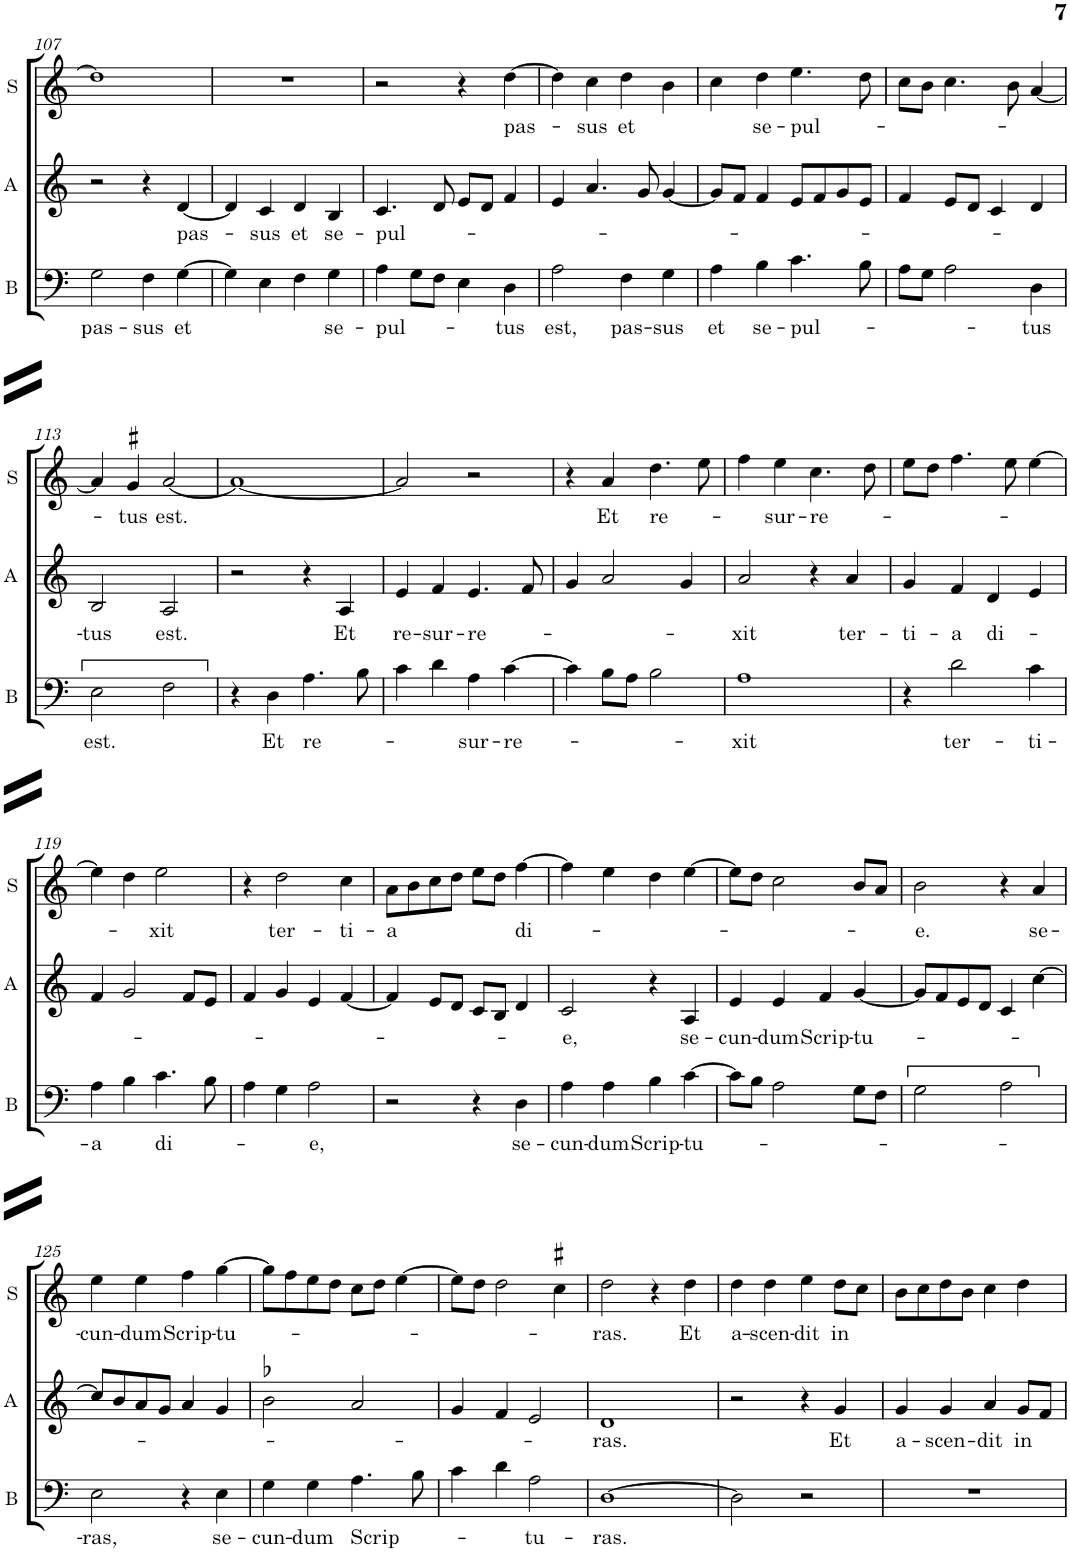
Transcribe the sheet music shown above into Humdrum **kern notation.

**kern	**text	**kern	**text	**kern	**text
*part3	*part3	*part2	*part2	*part1	*part1
*staff3	*staff3	*staff2	*staff2	*staff1	*staff1
*I"B	*	*I"A	*	*I"S	*
*I'B	*	*I'A	*	*I'S	*
!!LO:PB:g=z
*clefF4	*	*clefG2	*	*clefG2	*
*k[]	*	*k[]	*	*k[]	*
*M2/2	*	*M2/2	*	*M2/2	*
*met(c|)	*	*met(c|)	*	*met(c|)	*
=107	=107	=107	=107	=107	=107
!	!LO:LY:b	!	!	!	!
2G\	pas-	2r	.	1dd]	.
!	!LO:LY:b	!	!	!	!
4F\	-sus	4r	.	.	.
!	!LO:LY:b	!	!LO:LY:b	!	!
[4G\	et	[4d/	pas-	.	.
=108	=108	=108	=108	=108	=108
4G\]	.	4d/]	.	1r	.
!	!	!	!LO:LY:b	!	!
4E\	.	4c/	-sus	.	.
!	!	!	!LO:LY:b	!	!
4F\	.	4d/	et	.	.
!	!LO:LY:b	!	!LO:LY:b	!	!
4G\	se-	4B/	se-	.	.
=109	=109	=109	=109	=109	=109
!	!LO:LY:b	!	!LO:LY:b	!	!
4A\	-pul-	4.c/	-pul-	2r	.
8G\L	.	.	.	.	.
8F\J	.	8d/	.	.	.
4E\	.	8e/L	.	4r	.
.	.	8d/J	.	.	.
!	!LO:LY:b	!	!	!	!LO:LY:b
4D\	-tus	4f/	.	[4dd\	pas-
=110	=110	=110	=110	=110	=110
!	!LO:LY:b	!	!	!	!
2A\	est,	4e/	.	4dd\]	.
!	!	!	!	!	!LO:LY:b
.	.	4.a/	.	4cc\	-sus
!	!LO:LY:b	!	!	!	!LO:LY:b
4F\	pas-	.	.	4dd\	et
.	.	8g/	.	.	.
!	!LO:LY:b	!	!	!	!
4G\	-sus	[4g/	.	4b\	.
=111	=111	=111	=111	=111	=111
!	!LO:LY:b	!	!	!	!
4A\	et	8g/L]	.	4cc\	.
.	.	8f/J	.	.	.
!	!LO:LY:b	!	!	!	!LO:LY:b
4B\	se-	4f/	.	4dd\	se-
!	!LO:LY:b	!	!	!	!LO:LY:b
4.c\	-pul-	8e/L	.	4.ee\	-pul-
.	.	8f/	.	.	.
.	.	8g/	.	.	.
8B\	.	8e/J	.	8dd\	.
=112	=112	=112	=112	=112	=112
8A\L	.	4f/	.	8cc\L	.
8G\J	.	.	.	8b\J	.
2A\	.	8e/L	.	4.cc\	.
.	.	8d/J	.	.	.
.	.	4c/	.	.	.
.	.	.	.	8b\	.
!	!LO:LY:b	!	!	!	!
4D\	-tus	4d/	.	[4a/	.
!!LO:LB:g=z
=113	=113	=113	=113	=113	=113
!	!LO:LY:b	!	!LO:LY:b	!	!
2E\	est.	2B/	-tus	4a/]	.
!	!	!	!	!	!LO:LY:b
.	.	.	.	4g#X/	-tus
!	!	!	!LO:LY:b	!	!LO:LY:b
2F\	.	2A/	est.	[2a/	est.
=114	=114	=114	=114	=114	=114
4r	.	2r	.	1a_	.
!	!LO:LY:b	!	!	!	!
4D\	Et	.	.	.	.
!	!LO:LY:b	!	!	!	!
4.A\	re-	4r	.	.	.
!	!	!	!LO:LY:b	!	!
.	.	4A/	Et	.	.
8B\	.	.	.	.	.
=115	=115	=115	=115	=115	=115
!	!	!	!LO:LY:b	!	!
4c\	.	4e/	re-	2a/]	.
!	!	!	!LO:LY:b	!	!
4d\	.	4f/	-sur-	.	.
!	!LO:LY:b	!	!LO:LY:b	!	!
4A\	-sur-	4.e/	-re-	2r	.
!	!LO:LY:b	!	!	!	!
[4c\	-re-	.	.	.	.
.	.	8f/	.	.	.
=116	=116	=116	=116	=116	=116
4c\]	.	4g/	.	4r	.
!	!	!	!	!	!LO:LY:b
8B\L	.	2a/	.	4a/	Et
8A\J	.	.	.	.	.
!	!	!	!	!	!LO:LY:b
2B\	.	.	.	4.dd\	re-
.	.	4g/	.	.	.
.	.	.	.	8ee\	.
=117	=117	=117	=117	=117	=117
!	!LO:LY:b	!	!LO:LY:b	!	!
1A	-xit	2a/	-xit	4ff\	.
!	!	!	!	!	!LO:LY:b
.	.	.	.	4ee\	-sur-
!	!	!	!	!	!LO:LY:b
.	.	4r	.	4.cc\	-re-
!	!	!	!LO:LY:b	!	!
.	.	4a/	ter-	.	.
.	.	.	.	8dd\	.
=118	=118	=118	=118	=118	=118
!	!	!	!LO:LY:b	!	!
4r	.	4g/	-ti-	8ee\L	.
.	.	.	.	8dd\J	.
!	!LO:LY:b	!	!LO:LY:b	!	!
2d\	ter-	4f/	-a	4.ff\	.
!	!	!	!LO:LY:b	!	!
.	.	4d/	di-	.	.
.	.	.	.	8ee\	.
!	!LO:LY:b	!	!	!	!
4c\	-ti-	4e/	.	[4ee\	.
!!LO:LB:g=z
=119	=119	=119	=119	=119	=119
!	!LO:LY:b	!	!	!	!
4A\	a	4f/	.	4ee\]	.
4B\	.	2g/	.	4dd\	.
!	!LO:LY:b	!	!	!	!LO:LY:b
4.c\	di-	.	.	2ee\	-xit
.	.	8f/L	.	.	.
8B\	.	8e/J	.	.	.
=120	=120	=120	=120	=120	=120
4A\	.	4f/	.	4r	.
!	!	!	!	!	!LO:LY:b
4G\	.	4g/	.	2dd\	ter-
!	!LO:LY:b	!	!	!	!
2A\	-e,	4e/	.	.	.
!	!	!	!	!	!LO:LY:b
.	.	[4f/	.	4cc\	-ti-
=121	=121	=121	=121	=121	=121
!	!	!	!	!	!LO:LY:b
2r	.	4f/]	.	8a\L	-a
.	.	.	.	8b\	.
.	.	8e/L	.	8cc\	.
.	.	8d/J	.	8dd\J	.
4r	.	8c/L	.	8ee\L	.
.	.	8B/J	.	8dd\J	.
!	!LO:LY:b	!	!	!	!LO:LY:b
4D\	se-	4d/	.	[4ff\	di-
=122	=122	=122	=122	=122	=122
!	!LO:LY:b	!	!LO:LY:b	!	!
4A\	-cun-	2c/	-e,	4ff\]	.
!	!LO:LY:b	!	!	!	!
4A\	-dum	.	.	4ee\	.
!	!LO:LY:b	!	!	!	!
4B\	Scrip-	4r	.	4dd\	.
!	!LO:LY:b	!	!LO:LY:b	!	!
[4c\	-tu-	4A/	se-	[4ee\	.
=123	=123	=123	=123	=123	=123
!	!	!	!LO:LY:b	!	!
8c\L]	.	4e/	-cun-	8ee\L]	.
8B\J	.	.	.	8dd\J	.
!	!	!	!LO:LY:b	!	!
2A\	.	4e/	-dum	2cc\	.
!	!	!	!LO:LY:b	!	!
.	.	4f/	Scrip-	.	.
!	!	!	!LO:LY:b	!	!
8G\L	.	[4g/	-tu-	8b/L	.
8F\J	.	.	.	8a/J	.
=124	=124	=124	=124	=124	=124
!	!	!	!	!	!LO:LY:b
2G\	.	8g/L]	.	2b\	-e.
.	.	8f/	.	.	.
.	.	8e/	.	.	.
.	.	8d/J	.	.	.
2A\	.	4c/	.	4r	.
!	!	!	!	!	!LO:LY:b
.	.	[4cc\	.	4a/	se-
!!LO:LB:g=z
=125	=125	=125	=125	=125	=125
!	!LO:LY:b	!	!	!	!LO:LY:b
2E\	-ras,	8cc/L]	.	4ee\	-cun-
.	.	8b/	.	.	.
!	!	!	!	!	!LO:LY:b
.	.	8a/	.	4ee\	-dum
.	.	8g/J	.	.	.
!	!	!	!	!	!LO:LY:b
4r	.	4a/	.	4ff\	Scrip-
!	!LO:LY:b	!	!	!	!LO:LY:b
4E\	se-	4g/	.	[4gg\	-tu-
=126	=126	=126	=126	=126	=126
!	!LO:LY:b	!	!	!	!
4G\	-cun-	2b-X\	.	8gg\L]	.
.	.	.	.	8ff\	.
!	!LO:LY:b	!	!	!	!
4G\	-dum	.	.	8ee\	.
.	.	.	.	8dd\J	.
!	!LO:LY:b	!	!	!	!
4.A\	Scrip-	2a/	.	8cc\L	.
.	.	.	.	8dd\J	.
.	.	.	.	[4ee\	.
8B\	.	.	.	.	.
=127	=127	=127	=127	=127	=127
4c\	.	4g/	.	8ee\L]	.
.	.	.	.	8dd\J	.
4d\	.	4f/	.	2dd\	.
!	!LO:LY:b	!	!	!	!
2A\	-tu-	2e/	.	.	.
.	.	.	.	4cc#X\	.
=128	=128	=128	=128	=128	=128
!	!LO:LY:b	!	!LO:LY:b	!	!LO:LY:b
[1D	-ras.	1d	-ras.	2dd\	-ras.
.	.	.	.	4r	.
!	!	!	!	!	!LO:LY:b
.	.	.	.	4dd\	Et
=129	=129	=129	=129	=129	=129
!	!	!	!	!	!LO:LY:b
2D\]	.	2r	.	4dd\	a-
!	!	!	!	!	!LO:LY:b
.	.	.	.	4dd\	-scen-
!	!	!	!	!	!LO:LY:b
2r	.	4r	.	4ee\	-dit
!	!	!	!LO:LY:b	!	!LO:LY:b
.	.	4g/	Et	8dd\L	in
.	.	.	.	8cc\J	.
=130	=130	=130	=130	=130	=130
!	!	!	!LO:LY:b	!	!
1r	.	4g/	a-	8b\L	.
.	.	.	.	8cc\	.
!	!	!	!LO:LY:b	!	!
.	.	4g/	-scen-	8dd\	.
.	.	.	.	8b\J	.
!	!	!	!LO:LY:b	!	!
.	.	4a/	-dit	4cc\	.
!	!	!	!LO:LY:b	!	!
.	.	8g/L	in	4dd\	.
.	.	8f/J	.	.	.
=	=	=	=	=	=
*-	*-	*-	*-	*-	*-
